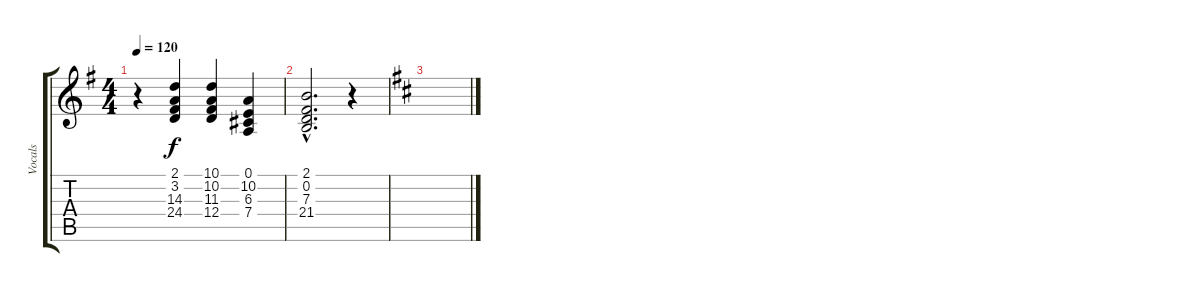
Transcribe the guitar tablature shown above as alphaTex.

\track ("Vocals" "Vocals") {instrument clarinet}
\staff {score tabs}
\tuning (E4 B3 G3 D3 A2 E2) {hide}
\ts (4 4)
\tempo 120
\clef g2
\ks g
r.4{dy f} (2.1 3.2 14.3 24.4).4 (10.1 10.2 11.3 12.4).4 (0.1 10.2 6.3 7.4).4 |
(2.1{hac} 0.2{hac} 7.3{hac} 21.4{hac}).2{d} r.4 |
\ks d
